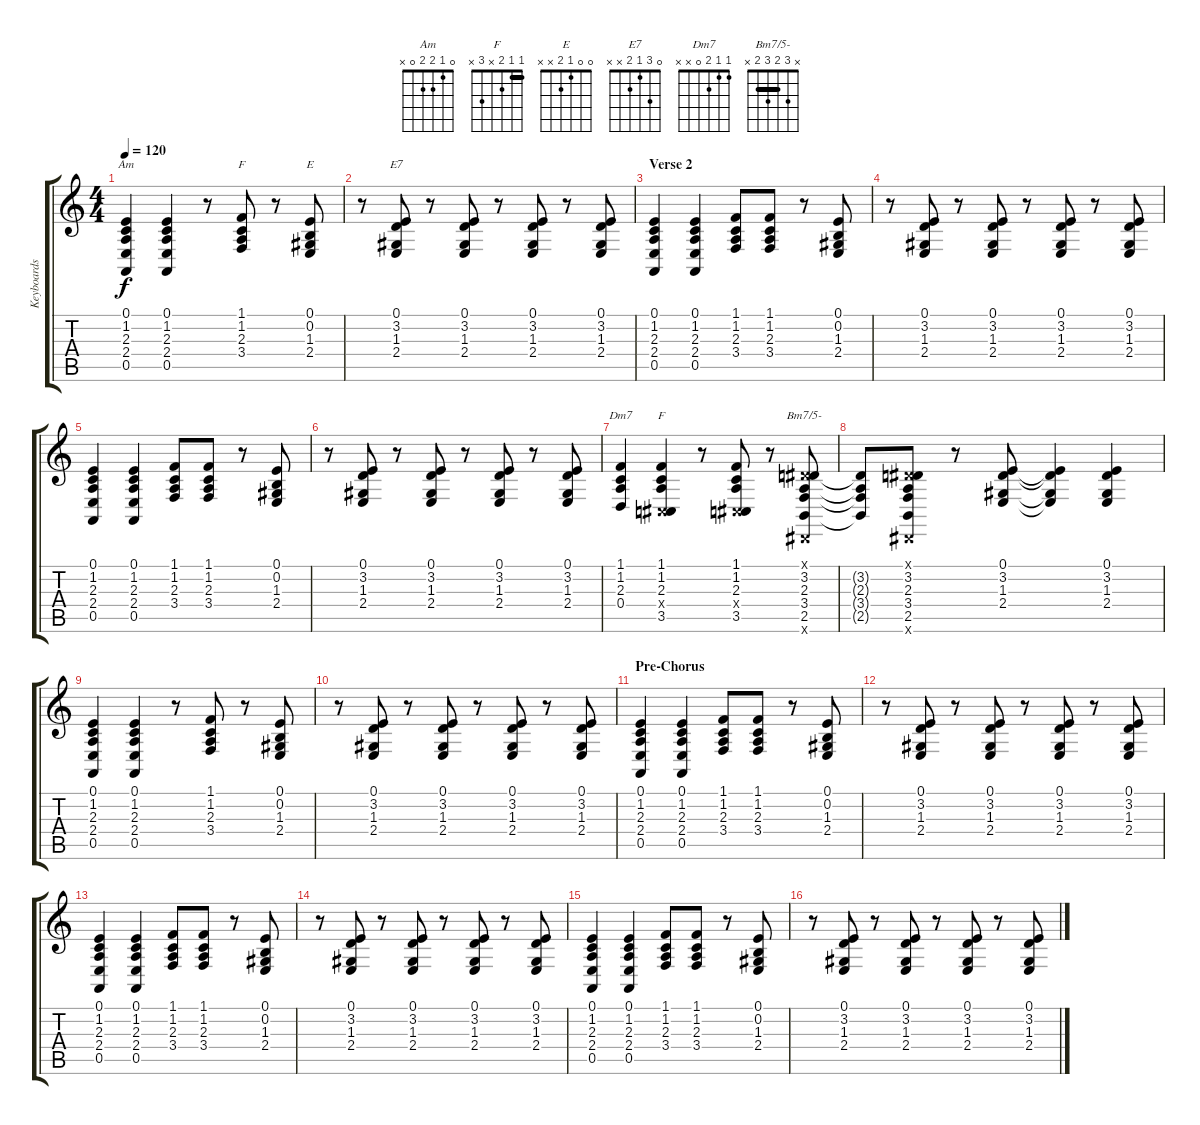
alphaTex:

\track ("Keyboards w/Guitar" "Keyboards ") {instrument electricgrandpiano}
\staff {score tabs}
\tuning (E4 B3 G3 D3 A2 E2) {hide}
\chord ("Am" 0 1 2 2 0 x)
\chord ("F" 1 1 2 3 x x) {barre 1}
\chord ("E" 0 0 1 2 x x)
\chord ("E7" 0 3 1 2 x x)
\chord ("Dm7" 1 1 2 0 x x)
\chord ("F" 1 1 2 x 3 x) {barre 1}
\chord ("Bm7/5-" x 3 2 3 2 x) {barre 2}
\ts (4 4)
\tempo 120
\clef g2
\ks c
(0.1 1.2 2.3 2.4 0.5).4{ch "Am" dy f} (0.1 1.2 2.3 2.4 0.5).4 r.8 (1.1 1.2 2.3 3.4).8{ch "F"} r.8 (0.1 0.2 1.3 2.4).8{ch "E"} |
r.8 (0.1 3.2 1.3 2.4).8{ch "E7"} r.8 (0.1 3.2 1.3 2.4).8 r.8 (0.1 3.2 1.3 2.4).8 r.8 (0.1 3.2 1.3 2.4).8 |
\section ("" "Verse 2")
(0.1 1.2 2.3 2.4 0.5).4 (0.1 1.2 2.3 2.4 0.5).4 (1.1 1.2 2.3 3.4).8 (1.1 1.2 2.3 3.4).8 r.8 (0.1 0.2 1.3 2.4).8 |
r.8 (0.1 3.2 1.3 2.4).8 r.8 (0.1 3.2 1.3 2.4).8 r.8 (0.1 3.2 1.3 2.4).8 r.8 (0.1 3.2 1.3 2.4).8 |
(0.1 1.2 2.3 2.4 0.5).4 (0.1 1.2 2.3 2.4 0.5).4 (1.1 1.2 2.3 3.4).8 (1.1 1.2 2.3 3.4).8 r.8 (0.1 0.2 1.3 2.4).8 |
r.8 (0.1 3.2 1.3 2.4).8 r.8 (0.1 3.2 1.3 2.4).8 r.8 (0.1 3.2 1.3 2.4).8 r.8 (0.1 3.2 1.3 2.4).8 |
(1.1 1.2 2.3 0.4).4{ch "Dm7"} (1.1 1.2 2.3 -1.4{x} 3.5).4{ch "F"} r.8 (1.1 1.2 2.3 -1.4{x} 3.5).8 r.8 (-1.1{x} 3.2 2.3 3.4 2.5 -1.6{x}).8{ch "Bm7/5-"} |
(3.2{t} 2.3{t} 3.4{t} 2.5{t}).8 (-1.1{x} 3.2 2.3 3.4 2.5 -1.6{x}).8 r.8 (0.1 3.2 1.3 2.4).8 (0.1{t} 3.2{t} 1.3{t} 2.4{t}).4 (0.1 3.2 1.3 2.4).4 |
(0.1 1.2 2.3 2.4 0.5).4 (0.1 1.2 2.3 2.4 0.5).4 r.8 (1.1 1.2 2.3 3.4).8 r.8 (0.1 0.2 1.3 2.4).8 |
r.8 (0.1 3.2 1.3 2.4).8 r.8 (0.1 3.2 1.3 2.4).8 r.8 (0.1 3.2 1.3 2.4).8 r.8 (0.1 3.2 1.3 2.4).8 |
\section ("" "Pre-Chorus")
(0.1 1.2 2.3 2.4 0.5).4 (0.1 1.2 2.3 2.4 0.5).4 (1.1 1.2 2.3 3.4).8 (1.1 1.2 2.3 3.4).8 r.8 (0.1 0.2 1.3 2.4).8 |
r.8 (0.1 3.2 1.3 2.4).8 r.8 (0.1 3.2 1.3 2.4).8 r.8 (0.1 3.2 1.3 2.4).8 r.8 (0.1 3.2 1.3 2.4).8 |
(0.1 1.2 2.3 2.4 0.5).4 (0.1 1.2 2.3 2.4 0.5).4 (1.1 1.2 2.3 3.4).8 (1.1 1.2 2.3 3.4).8 r.8 (0.1 0.2 1.3 2.4).8 |
r.8 (0.1 3.2 1.3 2.4).8 r.8 (0.1 3.2 1.3 2.4).8 r.8 (0.1 3.2 1.3 2.4).8 r.8 (0.1 3.2 1.3 2.4).8 |
(0.1 1.2 2.3 2.4 0.5).4 (0.1 1.2 2.3 2.4 0.5).4 (1.1 1.2 2.3 3.4).8 (1.1 1.2 2.3 3.4).8 r.8 (0.1 0.2 1.3 2.4).8 |
r.8 (0.1 3.2 1.3 2.4).8 r.8 (0.1 3.2 1.3 2.4).8 r.8 (0.1 3.2 1.3 2.4).8 r.8 (0.1 3.2 1.3 2.4).8
